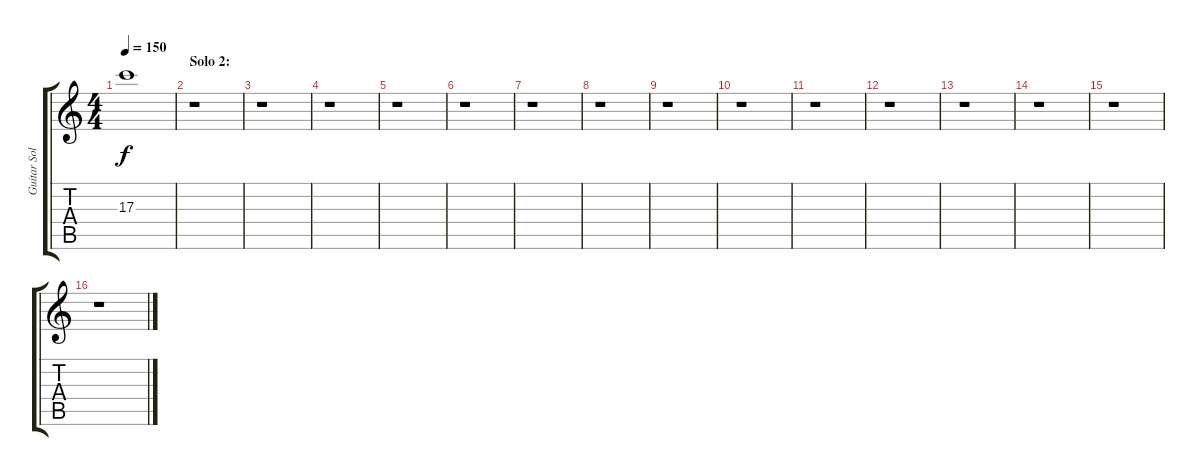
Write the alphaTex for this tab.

\track ("Guitar Solo 1" "Guitar Sol") {instrument distortionguitar}
\staff {score tabs}
\tuning (E4 B3 G3 D3 A2 E2) {hide}
\ts (4 4)
\tempo 150
\clef g2
\ks c
17.3.1{dy f} |
\section ("" "Solo 2:")
r.1 |
r.1 |
r.1 |
r.1 |
r.1 |
r.1 |
r.1 |
r.1 |
r.1 |
r.1 |
r.1 |
r.1 |
r.1 |
r.1 |
r.1
